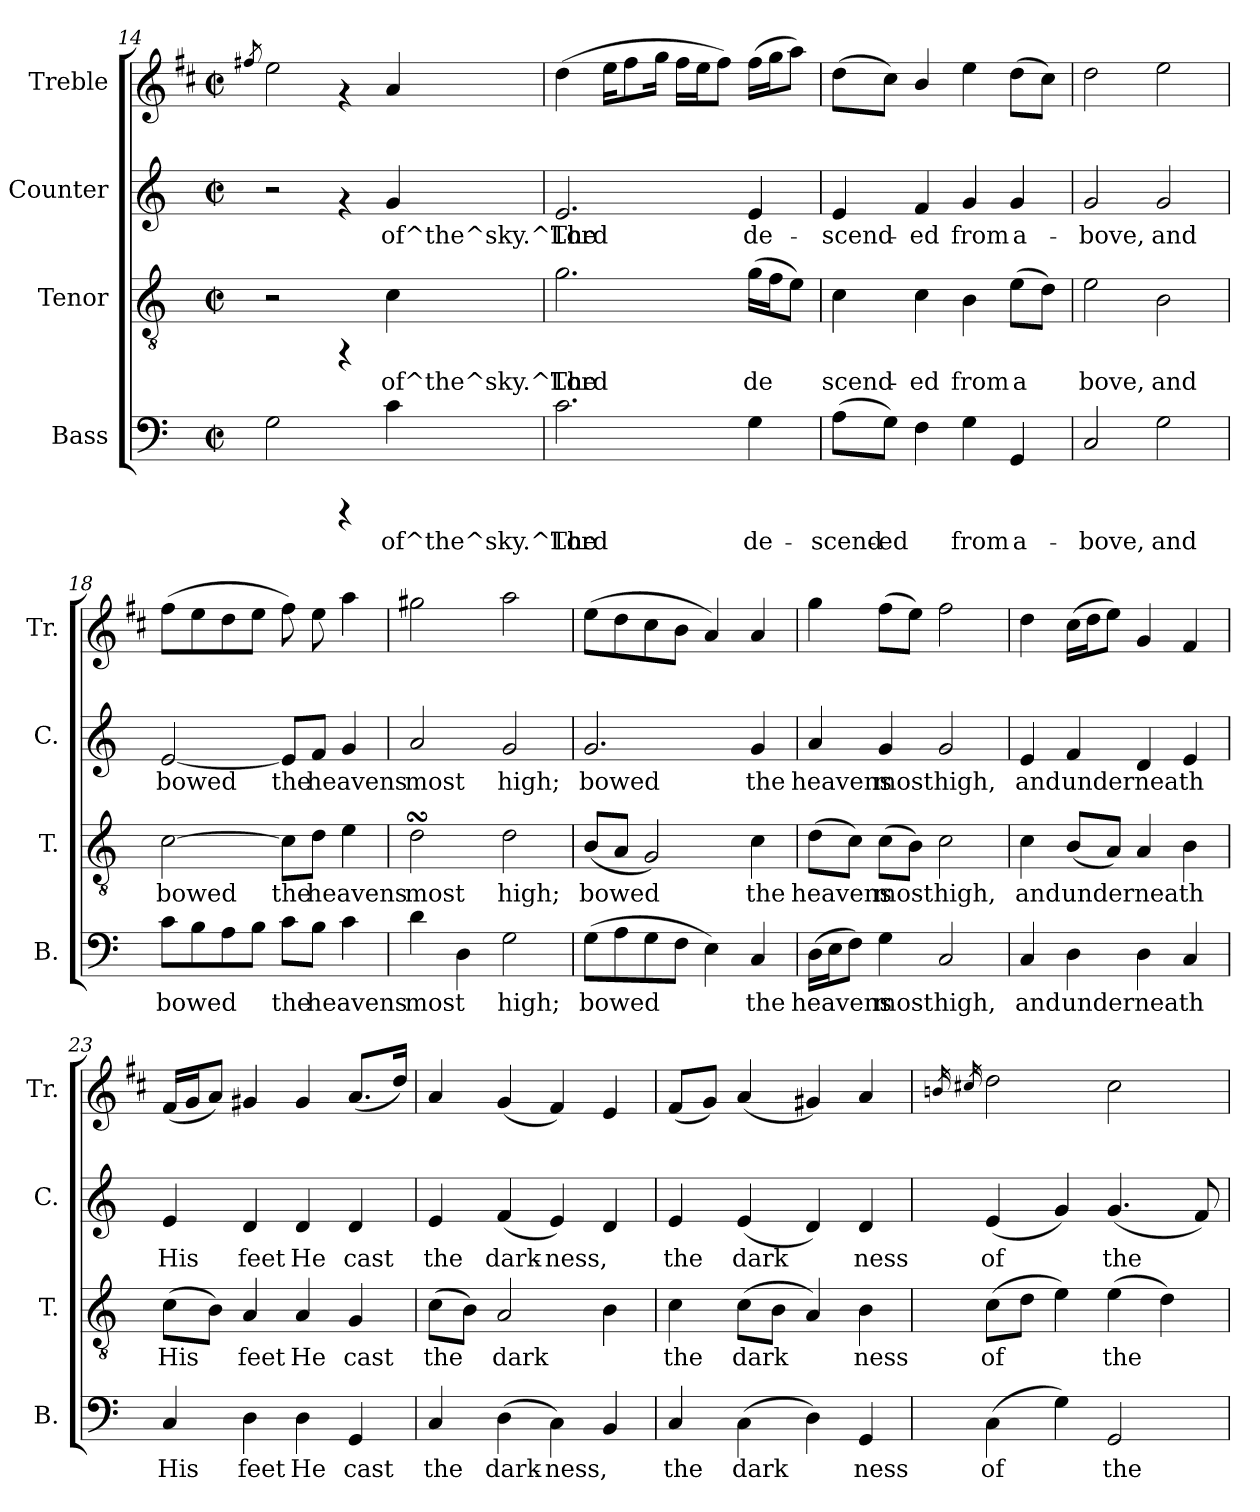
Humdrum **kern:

**kern	**text	**kern	**text	**kern	**text	**kern
*part4	*part4	*part3	*part3	*part2	*part2	*part1
*staff4	*staff4	*staff3	*staff3	*staff2	*staff2	*staff1
*I"Bass	*	*I"Tenor	*	*I"Counter	*	*I"Treble
*I'B.	*	*I'T.	*	*I'C.	*	*I'Tr.
*clefF4	*	*clefGv2	*	*clefG2	*	*clefG2
*	*	*	*	*	*	*ITrd1c2
*k[]	*	*k[]	*	*k[]	*	*k[]
*C:	*	*C:	*	*C:	*	*C:
*M2/2	*	*M2/2	*	*M2/2	*	*M2/2
*met(c|)	*	*met(c|)	*	*met(c|)	*	*met(c|)
=14	=14	=14	=14	=14	=14	=14
.	.	.	.	.	.	8qeen/
!	!LO:LY:a:rj	!	!	!	!	!
2G\	.	2r	.	2r	.	2dd\
4rCCC	.	4rFF	.	4rf	.	4rf
!	!LO:LY:a:rj	!	!LO:LY:b:rj	!	!LO:LY:b:rj	!
4c\	of^the^sky.^The	4c\	of^the^sky.^The	4g/	of^the^sky.^The	4g>/
=15	=15	=15	=15	=15	=15	=15
!	!LO:LY:a:rj	!	!LO:LY:b:rj	!	!LO:LY:b:rj	!
2.c\	Lord	2.g\	Lord	2.e/	Lord	(>4cc\
.	.	.	.	.	.	16dd\L
.	.	.	.	.	.	8ee\
.	.	.	.	.	.	16ff\J
.	.	.	.	.	.	16ee\L
.	.	.	.	.	.	16dd\
.	.	.	.	.	.	8ee\J)
!	!LO:LY:a:rj	!	!LO:LY:b:rj	!	!LO:LY:b:rj	!
4G\	de-	(>16g\L	de-	4e/	de-	(>16ee\L
!	!	!	!LO:LY:b:rj	!	!	!
.	.	16f\	--	.	.	16ff\
!	!	!	!LO:LY:b:rj	!	!	!
.	.	8e\J)	--	.	.	8gg\J)
=16	=16	=16	=16	=16	=16	=16
!	!LO:LY:a:rj	!	!LO:LY:b:rj	!	!LO:LY:b:rj	!
(>8A\L	-scend-	4c\	-scend-	4e/	-scend-	(>8cc\L
!	!LO:LY:a:rj	!	!	!	!	!
8G\J)	-ed	.	.	.	.	8b\J)
!	!LO:LY:a:rj	!	!LO:LY:b:rj	!	!LO:LY:b:rj	!
4F\	.	4c\	-ed	4f/	-ed	4a/
!	!LO:LY:a:rj	!	!LO:LY:b:rj	!	!LO:LY:b:rj	!
4G\	from	4B\	from	4g/	from	4dd\
!	!LO:LY:a:rj	!	!LO:LY:b:rj	!	!LO:LY:b:rj	!
4GG/	a-	(>8e\L	a-	4g/	a-	(>8cc\L
!	!	!	!LO:LY:b:rj	!	!	!
.	.	8d\J)	--	.	.	8b\J)
=17	=17	=17	=17	=17	=17	=17
!	!LO:LY:a:rj	!	!LO:LY:b:rj	!	!LO:LY:b:rj	!
2C/	-bove,	2e\	-bove,	2g/	-bove,	2cc\
!	!LO:LY:a:rj	!	!LO:LY:b:rj	!	!LO:LY:b:rj	!
2G\	and	2B\	and	2g/	and	2dd\
=18	=18	=18	=18	=18	=18	=18
!	!LO:LY:a:rj	!	!LO:LY:b:rj	!	!LO:LY:b:rj	!
8c\L	bowed	[>2c\	bowed	[<2e/	bowed	(>8ee\L
!	!LO:LY:a:rj	!	!	!	!	!
8B\	.	.	.	.	.	8dd\
!	!LO:LY:a:rj	!	!	!	!	!
8A\	.	.	.	.	.	8cc\
!	!LO:LY:a:rj	!	!	!	!	!
8B\J	.	.	.	.	.	8dd\J
!	!LO:LY:a:rj	!	!LO:LY:b:rj	!	!LO:LY:b:rj	!
8c\L	the	8c\L]	the	8e/L]	the	8ee\)
!	!LO:LY:a:rj	!	!LO:LY:b:rj	!	!LO:LY:b:rj	!
8B\J	heavens	8d\J	heavens	8f/J	heavens	8dd\
!	!LO:LY:a:rj	!	!LO:LY:b:rj	!	!LO:LY:b:rj	!
4c\	.	4e\	.	4g/	.	4gg\
=19	=19	=19	=19	=19	=19	=19
!	!LO:LY:a:rj	!	!LO:LY:b:rj	!	!LO:LY:b:rj	!
4d\	most	2dsSSS\	most	2a/	most	2ff#X\
!	!LO:LY:a:rj	!	!	!	!	!
4D\	.	.	.	.	.	.
!	!LO:LY:a:rj	!	!LO:LY:b:rj	!	!LO:LY:b:rj	!
2G\	high;	2d\	high;	2g/	high;	2gg\
!!LO:PB:g=z
=20	=20	=20	=20	=20	=20	=20
!	!LO:LY:a:rj	!	!LO:LY:a:rj	!	!LO:LY:b:rj	!
(>8G\L	bowed	(<8B/L	bowed	2.g/	bowed	(>8dd\L
!	!LO:LY:a:rj	!	!LO:LY:a:rj	!	!	!
8A\	.	8A/J	.	.	.	8cc\
!	!LO:LY:a:rj	!	!LO:LY:a:rj	!	!	!
8G\	.	2G/)	.	.	.	8b\
!	!LO:LY:a:rj	!	!	!	!	!
8F\J	.	.	.	.	.	8a\J
!	!LO:LY:a:rj	!	!	!	!	!
4E\)	.	.	.	.	.	4g/)
!	!LO:LY:a:rj	!	!LO:LY:a:rj	!	!LO:LY:b:rj	!
4C/	the	4c\	the	4g/	the	4g/
=21	=21	=21	=21	=21	=21	=21
!	!LO:LY:a:rj	!	!LO:LY:a:rj	!	!LO:LY:b:rj	!
(>16D\L	heavens	(>8d\L	heavens	4a/	heavens	4ff\
!	!LO:LY:a:rj	!	!	!	!	!
16E\	.	.	.	.	.	.
!	!LO:LY:a:rj	!	!LO:LY:a:rj	!	!	!
8F\J)	.	8c\J)	.	.	.	.
!	!LO:LY:a:rj	!	!LO:LY:a:rj	!	!LO:LY:b:rj	!
4G\	most	(>8c\L	most	4g/	most	(>8ee\L
!	!	!	!LO:LY:a:rj	!	!	!
.	.	8B\J)	.	.	.	8dd\J)
!	!LO:LY:a:rj	!	!LO:LY:a:rj	!	!LO:LY:b:rj	!
2C/	high,	2c\	high,	2g/	high,	2ee\
=22	=22	=22	=22	=22	=22	=22
!	!LO:LY:a:rj	!	!LO:LY:a:rj	!	!LO:LY:b:rj	!
4C/	and	4c\	and	4e/	and	4cc\
!	!LO:LY:a:rj	!	!LO:LY:a:rj	!	!LO:LY:b:rj	!
4D\	underneath	(<8B/L	underneath	4f/	underneath	(>16b\L
.	.	.	.	.	.	16cc\
!	!	!	!LO:LY:a:rj	!	!	!
.	.	8A/J)	.	.	.	8dd\J)
!	!LO:LY:a:rj	!	!LO:LY:a:rj	!	!LO:LY:b:rj	!
4D\	.	4A/	.	4d/	.	4f/
!	!LO:LY:a:rj	!	!LO:LY:a:rj	!	!LO:LY:b:rj	!
4C/	.	4B\	.	4e/	.	4e/
=23	=23	=23	=23	=23	=23	=23
!	!LO:LY:a:rj	!	!LO:LY:a:rj	!	!LO:LY:b:rj	!
4C/	His	(>8c\L	His	4e/	His	(<16e/L
.	.	.	.	.	.	16f/
!	!	!	!LO:LY:a:rj	!	!	!
.	.	8B\J)	.	.	.	8g/J)
!	!LO:LY:a:rj	!	!LO:LY:a:rj	!	!LO:LY:b:rj	!
4D\	feet	4A/	feet	4d/	feet	4f#X/
!	!LO:LY:a:rj	!	!LO:LY:a:rj	!	!LO:LY:b:rj	!
4D\	He	4A/	He	4d/	He	4f#/
!	!LO:LY:a:rj	!	!LO:LY:a:rj	!	!LO:LY:b:rj	!
4GG/	cast	4G/	cast	4d/	cast	(<8.g/L
.	.	.	.	.	.	16cc/J)
=24	=24	=24	=24	=24	=24	=24
!	!LO:LY:a:rj	!	!LO:LY:a:rj	!	!LO:LY:b:rj	!
4C/	the	(>8c\L	the	4e/	the	4g/
!	!	!	!LO:LY:a:rj	!	!	!
.	.	8B\J)	.	.	.	.
!	!LO:LY:a:rj	!	!LO:LY:a:rj	!	!LO:LY:b:rj	!
(>4D\	dark-	2A/	dark-	(<4f/	dark-	(<4f/
!	!LO:LY:a:rj	!	!	!	!LO:LY:b:rj	!
4C\)	-ness,	.	.	4e/)	-ness,	4e/)
!	!LO:LY:a:rj	!	!LO:LY:a:rj	!	!LO:LY:b:rj	!
4BB/	.	4B\	--	4d/	.	4d/
=25	=25	=25	=25	=25	=25	=25
!	!LO:LY:a:rj	!	!LO:LY:a:rj	!	!LO:LY:b:rj	!
4C/	the	4c\	-the	4e/	the	(<8e/L
.	.	.	.	.	.	8f/J)
!	!LO:LY:a:rj	!	!LO:LY:a:rj	!	!LO:LY:b:rj	!
(>4C\	dark-	(>8c\L	dark-	(<4e/	dark-	(<4g/
!	!	!	!LO:LY:a:rj	!	!	!
.	.	8B\J	--	.	.	.
!	!LO:LY:a:rj	!	!LO:LY:a:rj	!	!LO:LY:b:rj	!
4D\)	--	4A/)	--	4d/)	--	4f#X/)
!	!LO:LY:a:rj	!	!LO:LY:a:rj	!	!LO:LY:b:rj	!
4GG/	-ness	4B\	-ness	4d/	-ness	4g/
!!LO:LB:g=z
=26	=26	=26	=26	=26	=26	=26
.	.	.	.	.	.	16qan/
.	.	.	.	.	.	16qbn/
!	!LO:LY:a:rj	!	!LO:LY:a:rj	!	!LO:LY:b:rj	!
(>4C\	of	(>8c\L	of	(<4e/	of	2cc\
!	!	!	!LO:LY:a:rj	!	!	!
.	.	8d\J	.	.	.	.
!	!LO:LY:a:rj	!	!LO:LY:a:rj	!	!LO:LY:b:rj	!
4G\)	.	4e\)	.	4g/)	.	.
!	!LO:LY:a:rj	!	!LO:LY:a:rj	!	!LO:LY:b:rj	!
2GG/	the	(>4e\	the	(<4.g/	the	2b\
!	!	!	!LO:LY:a:rj	!	!	!
.	.	4d\)	.	.	.	.
!	!	!	!	!	!LO:LY:b:rj	!
.	.	.	.	8f/)	.	.
=	=	=	=	=	=	=
*-	*-	*-	*-	*-	*-	*-
